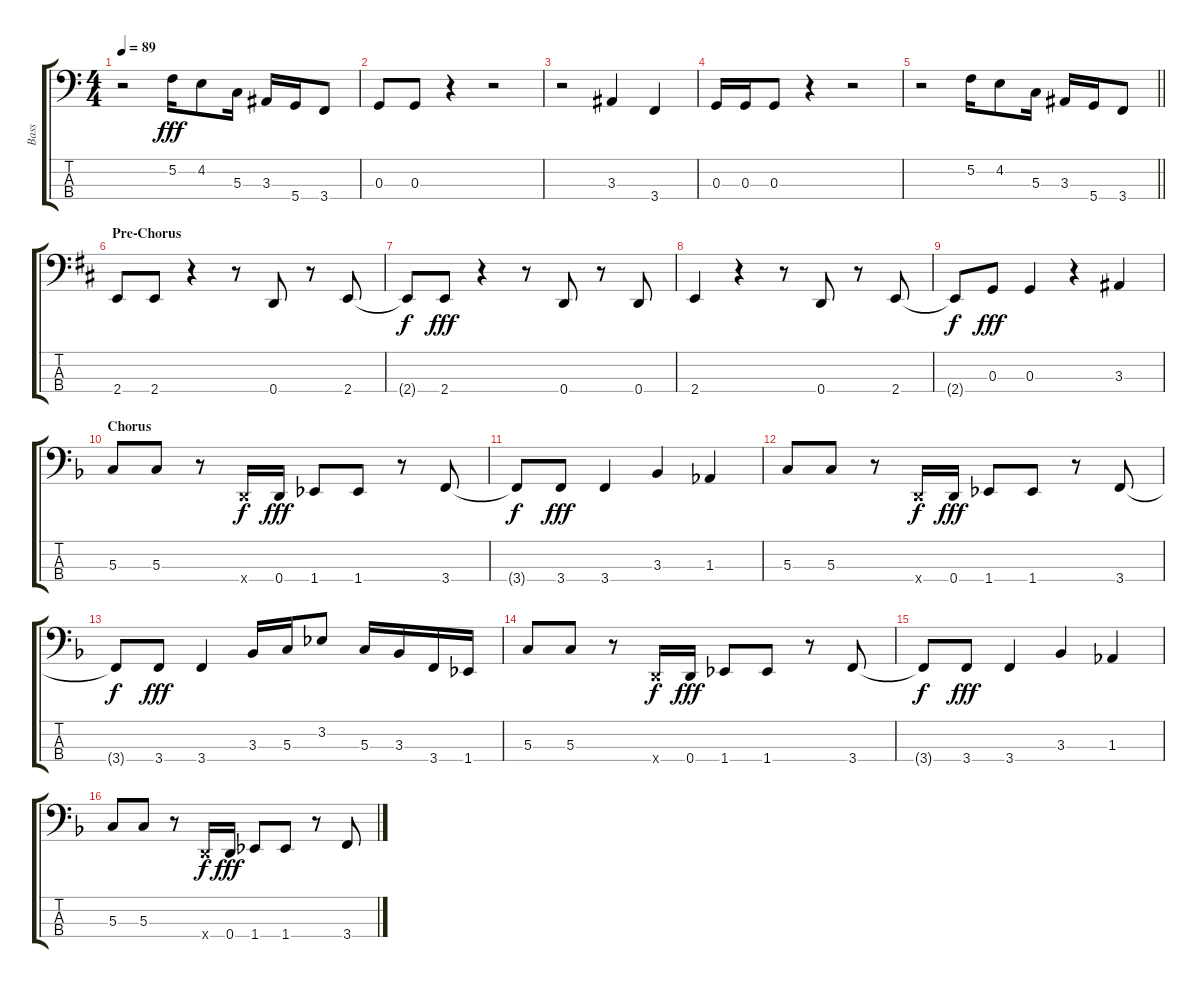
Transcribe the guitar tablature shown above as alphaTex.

\track ("Bass" "Bass") {instrument electricbassfinger}
\staff {score tabs}
\tuning (F2 C2 G1 D1) {hide}
\ts (4 4)
\tempo 89
\clef f4
\ks c
r.2{dy fff} 5.2.16 4.2.8 5.3.16 3.3.16 5.4.16 3.4.8 |
0.3.8 0.3.8 r.4 r.2 |
r.2 3.3.4 3.4.4 |
0.3.16 0.3.16 0.3.8 r.4 r.2 |
\barLineRight lightlight
r.2 5.2.16 4.2.8 5.3.16 3.3.16 5.4.16 3.4.8 |
\section ("" "Pre-Chorus")
\ks d
2.4.8 2.4.8 r.4 r.8 0.4.8 r.8 2.4.8 |
2.4{t}.8{dy f} 2.4.8{dy fff} r.4 r.8 0.4.8 r.8 0.4.8 |
2.4.4 r.4 r.8 0.4.8 r.8 2.4.8 |
2.4{t}.8{dy f} 0.3.8{dy fff} 0.3.4 r.4 3.3.4 |
\section ("" "Chorus")
\ks f
5.3.8 5.3.8 r.8 0.4{x}.16{dy f} 0.4.16{dy fff} 1.4.8 1.4.8 r.8 3.4.8 |
3.4{t}.8{dy f} 3.4.8{dy fff} 3.4.4 3.3.4 1.3.4 |
5.3.8 5.3.8 r.8 0.4{x}.16{dy f} 0.4.16{dy fff} 1.4.8 1.4.8 r.8 3.4.8 |
3.4{t}.8{dy f} 3.4.8{dy fff} 3.4.4 3.3.16 5.3.16 3.2.8 5.3.16 3.3.16 3.4.16 1.4.16 |
5.3.8 5.3.8 r.8 0.4{x}.16{dy f} 0.4.16{dy fff} 1.4.8 1.4.8 r.8 3.4.8 |
3.4{t}.8{dy f} 3.4.8{dy fff} 3.4.4 3.3.4 1.3.4 |
5.3.8 5.3.8 r.8 0.4{x}.16{dy f} 0.4.16{dy fff} 1.4.8 1.4.8 r.8 3.4.8
